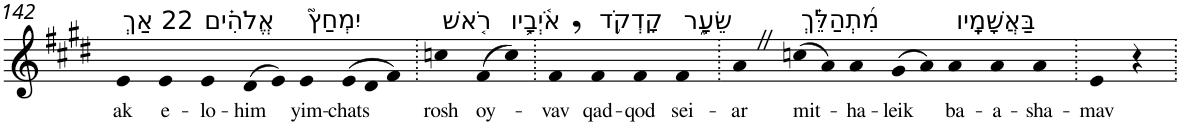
**kern	**text
*part1	*part1
*staff1	*staff1
*I"Piano	*
*I'Pno	*
!!LO:PB:g=z
*clefG2	*
*k[f#c#g#d#]	*
*E:	*
=142	=142
!LO:TX:a:t=22 אַךְ	!
!	!LO:LY:b
4e	ak
!LO:TX:a:t=אֱלֹהִ֗ים	!
!	!LO:LY:b
4e	e-
!	!LO:LY:b
4e	-lo-
!	!LO:LY:b
(>8d#	-him
8e)	.
!LO:TX:a:t=יִמְחַץ֮	!
!	!LO:LY:b
4e	yim-
*Xtuplet	*
!	!LO:LY:b
(>12e	-chats
12d#	.
12f#)	.
=143.	=143.
!LO:TX:a:t=רֹ֤אשׁ	!
!	!LO:LY:b
4ccn	rosh
!LO:TX:a:t=אֹ֫יְבָ֥יו	!
!	!LO:LY:b
(>8f#	oy-
8cc)	.
=144.	=144.
!	!LO:LY:b
4f#,	-vav
!LO:TX:a:t=קָדְקֹ֥ד	!
!	!LO:LY:b
4f#	qad-
!	!LO:LY:b
4f#	-qod
!LO:TX:a:t=שֵׂעָ֑ר	!
!	!LO:LY:b
4f#	sei-
=145.	=145.
!	!LO:LY:b
4aZ	-ar
!LO:TX:a:t=מִ֝תְהַלֵּ֗ךְ	!
!	!LO:LY:b
(>8ccn	mit-
8a)	.
!	!LO:LY:b
4a	-ha-
!	!LO:LY:b
(>8g#	-leik
8a)	.
!LO:TX:a:t=בַּאֲשָׁמָֽיו	!
!	!LO:LY:b
4a	ba-
!	!LO:LY:b
4a	-a-
!	!LO:LY:b
4a	-sha-
=146.	=146.
!	!LO:LY:b
4e	-mav
4r	.
=.	=.
*-	*-
